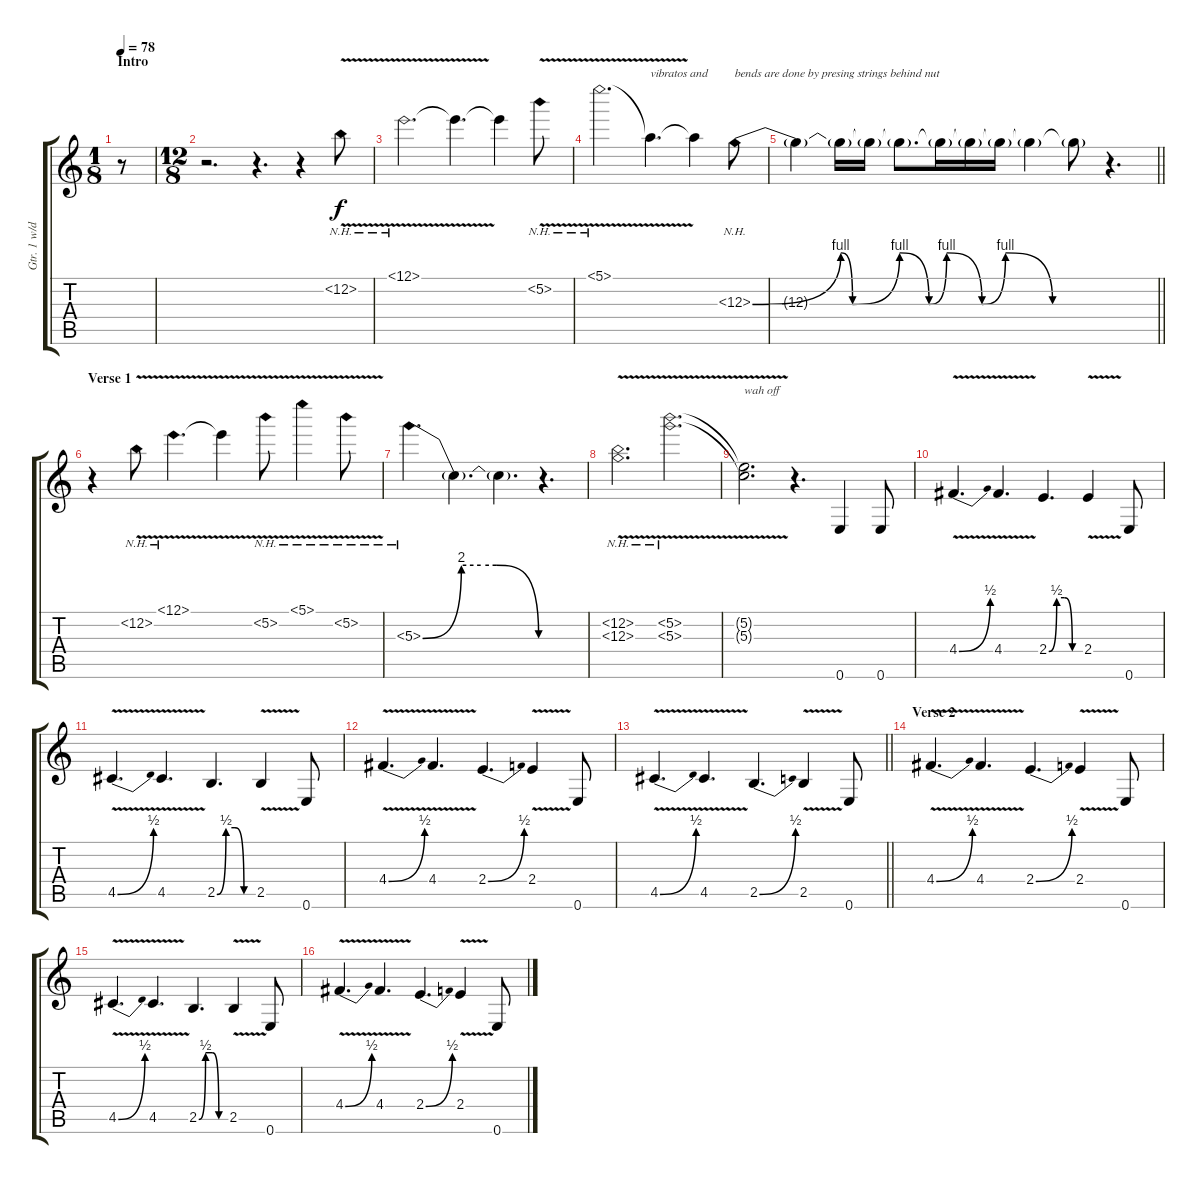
\track ("Gtr. 1 w/dist and wah pedal" "Gtr. 1 w/d") {instrument overdrivenguitar}
\staff {score tabs}
\tuning (E4 B3 G3 D3 A2 E2) {hide}
\ts (1 8)
\section ("" "Intro")
\tempo 78
\clef g2
\ks c
r.8{dy f volume 13 instrument overdrivenguitar} |
\ts (12 8)
r.2{d} r.4{d} r.4 12.2{nh v}.8 |
12.1{nh v}.2{d} 12.1{t}.4{d} 12.1{t}.4 5.2{nh v}.8 |
5.1{nh v}.2{d} 5.1{t}.4{d txt "vibratos and"} 5.1{t}.4 12.3{be (custom 0 0 15 4 17 0 25 4 30 0 33 4 39 0 43 4 51 0 56 0 60 0) nh}.8{txt "bends are done by presing strings behind nut"} |
\barLineRight lightlight
12.3{t}.4 12.3{t}.16 12.3{t}.16 12.3{t}.8{d} 12.3{t}.16 12.3{t}.16 12.3{t}.16 12.3{t}.4 12.3{t}.8 r.4{d volume 7} |
\section ("" "Verse 1")
r.4 12.2{nh v}.8 12.1{nh v}.4{d} 12.1{t}.4 5.2{nh v}.8 5.1{nh v}.4 5.2{nh v}.8 |
5.3{be (custom 0 0 20 8 30 8 38 8 60 0) nh}.4{d} 5.3{t}.4{d} 5.3{t}.4{d} r.4{d} |
(12.2{nh v} 12.3{nh v}).2{d} (5.2{nh v} 5.3{nh v}).2{d} |
(5.2{t} 5.3{t}).2{d txt "wah off"} r.4{d} 0.6.4 0.6.8 |
4.4{be (bend 0 0 60 2) v}.4{d} 4.4{v}.4{d} 2.4{be (custom 0 0 15 2 30 2 45 0 60 0)}.4{d} 2.4{v}.4 0.6.8 |
4.5{be (bend 0 0 60 2) v}.4{d} 4.5{v}.4{d} 2.5{be (custom 0 0 15 2 30 2 45 0 60 0)}.4{d} 2.5{v}.4 0.6.8 |
4.4{be (bend 0 0 60 2) v}.4{d} 4.4{v}.4{d} 2.4{be (bend 0 0 60 2)}.4{d} 2.4{v}.4 0.6.8 |
\barLineRight lightlight
4.5{be (bend 0 0 60 2) v}.4{d} 4.5{v}.4{d} 2.5{be (bend 0 0 60 2)}.4{d} 2.5{v}.4 0.6.8 |
\section ("" "Verse 2")
4.4{be (bend 0 0 60 2) v}.4{d} 4.4{v}.4{d} 2.4{be (bend 0 0 60 2)}.4{d} 2.4{v}.4 0.6.8 |
4.5{be (bend 0 0 60 2) v}.4{d} 4.5{v}.4{d} 2.5{be (custom 0 0 15 2 30 2 45 0 60 0)}.4{d} 2.5{v}.4 0.6.8 |
4.4{be (bend 0 0 60 2) v}.4{d} 4.4{v}.4{d} 2.4{be (bend 0 0 60 2)}.4{d} 2.4{v}.4 0.6.8
